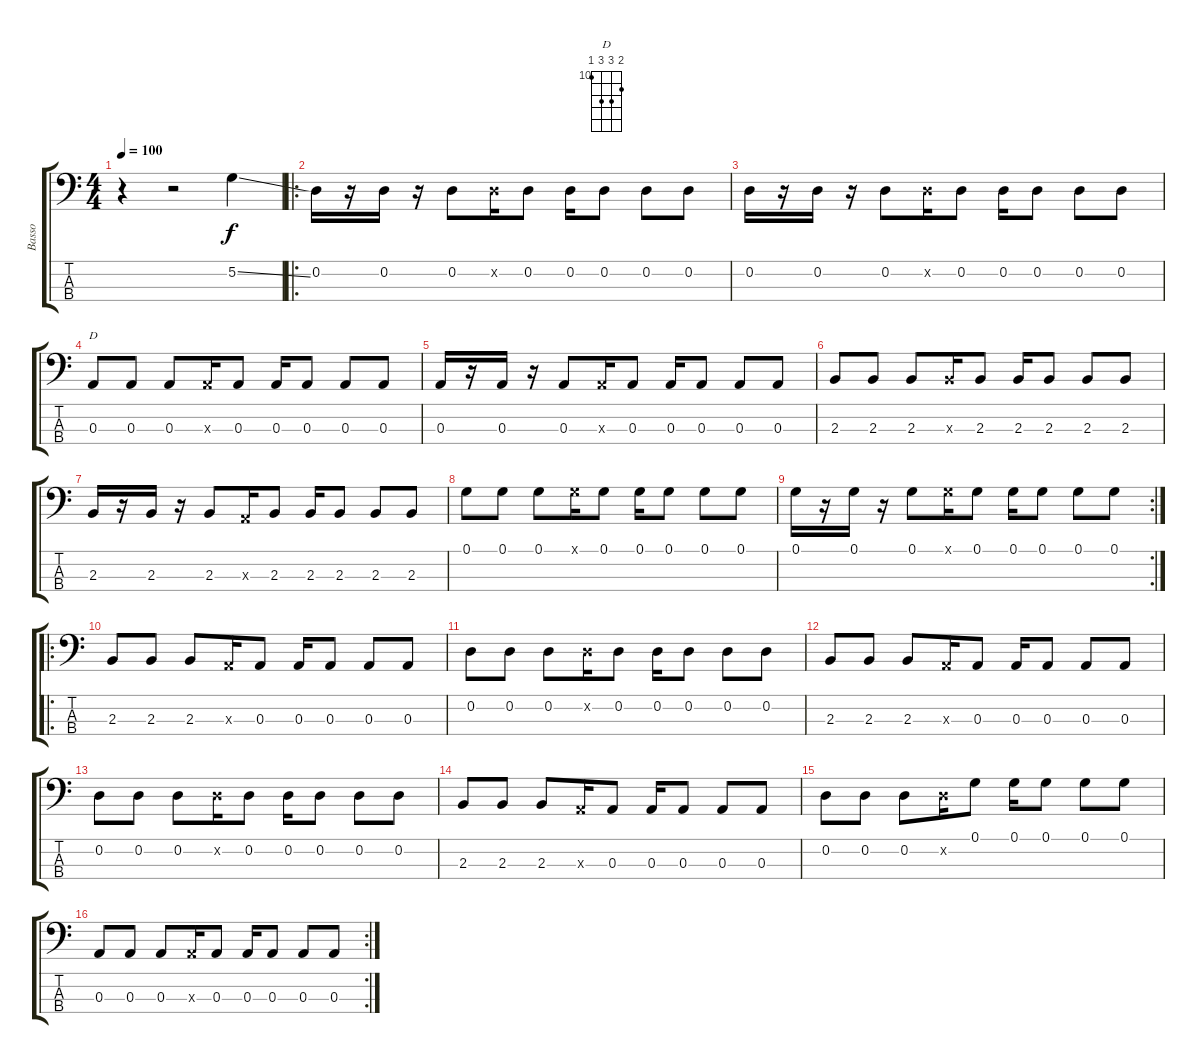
\track ("Basso" "Basso") {instrument electricbasspick}
\staff {score tabs}
\tuning (G2 D2 A1 E1) {hide}
\chord ("D" 11 12 12 10) {firstfret 10}
\ts (4 4)
\tempo 100
\clef f4
\ks c
r.4{dy f instrument electricbasspick} r.2 5.2{ss}.4 |
\ro
0.2.16 r.16 0.2.16 r.16 0.2.8 0.2{x}.16 0.2.8 0.2.16 0.2.8 0.2.8 0.2.8 |
0.2.16 r.16 0.2.16 r.16 0.2.8 0.2{x}.16 0.2.8 0.2.16 0.2.8 0.2.8 0.2.8 |
0.3.8{ch "D"} 0.3.8 0.3.8 0.3{x}.16 0.3.8 0.3.16 0.3.8 0.3.8 0.3.8 |
0.3.16 r.16 0.3.16 r.16 0.3.8 0.3{x}.16 0.3.8 0.3.16 0.3.8 0.3.8 0.3.8 |
2.3.8 2.3.8 2.3.8 2.3{x}.16 2.3.8 2.3.16 2.3.8 2.3.8 2.3.8 |
2.3.16 r.16 2.3.16 r.16 2.3.8 0.3{x}.16 2.3.8 2.3.16 2.3.8 2.3.8 2.3.8 |
0.1.8 0.1.8 0.1.8 0.1{x}.16 0.1.8 0.1.16 0.1.8 0.1.8 0.1.8 |
\rc 2
0.1.16 r.16 0.1.16 r.16 0.1.8 0.1{x}.16 0.1.8 0.1.16 0.1.8 0.1.8 0.1.8 |
\ro
2.3.8 2.3.8 2.3.8 0.3{x}.16 0.3.8 0.3.16 0.3.8 0.3.8 0.3.8 |
0.2.8 0.2.8 0.2.8 0.2{x}.16 0.2.8 0.2.16 0.2.8 0.2.8 0.2.8 |
2.3.8 2.3.8 2.3.8 0.3{x}.16 0.3.8 0.3.16 0.3.8 0.3.8 0.3.8 |
0.2.8 0.2.8 0.2.8 0.2{x}.16 0.2.8 0.2.16 0.2.8 0.2.8 0.2.8 |
2.3.8 2.3.8 2.3.8 0.3{x}.16 0.3.8 0.3.16 0.3.8 0.3.8 0.3.8 |
0.2.8 0.2.8 0.2.8 0.2{x}.16 0.1.8 0.1.16 0.1.8 0.1.8 0.1.8 |
\rc 2
0.3.8 0.3.8 0.3.8 0.3{x}.16 0.3.8 0.3.16 0.3.8 0.3.8 0.3.8
